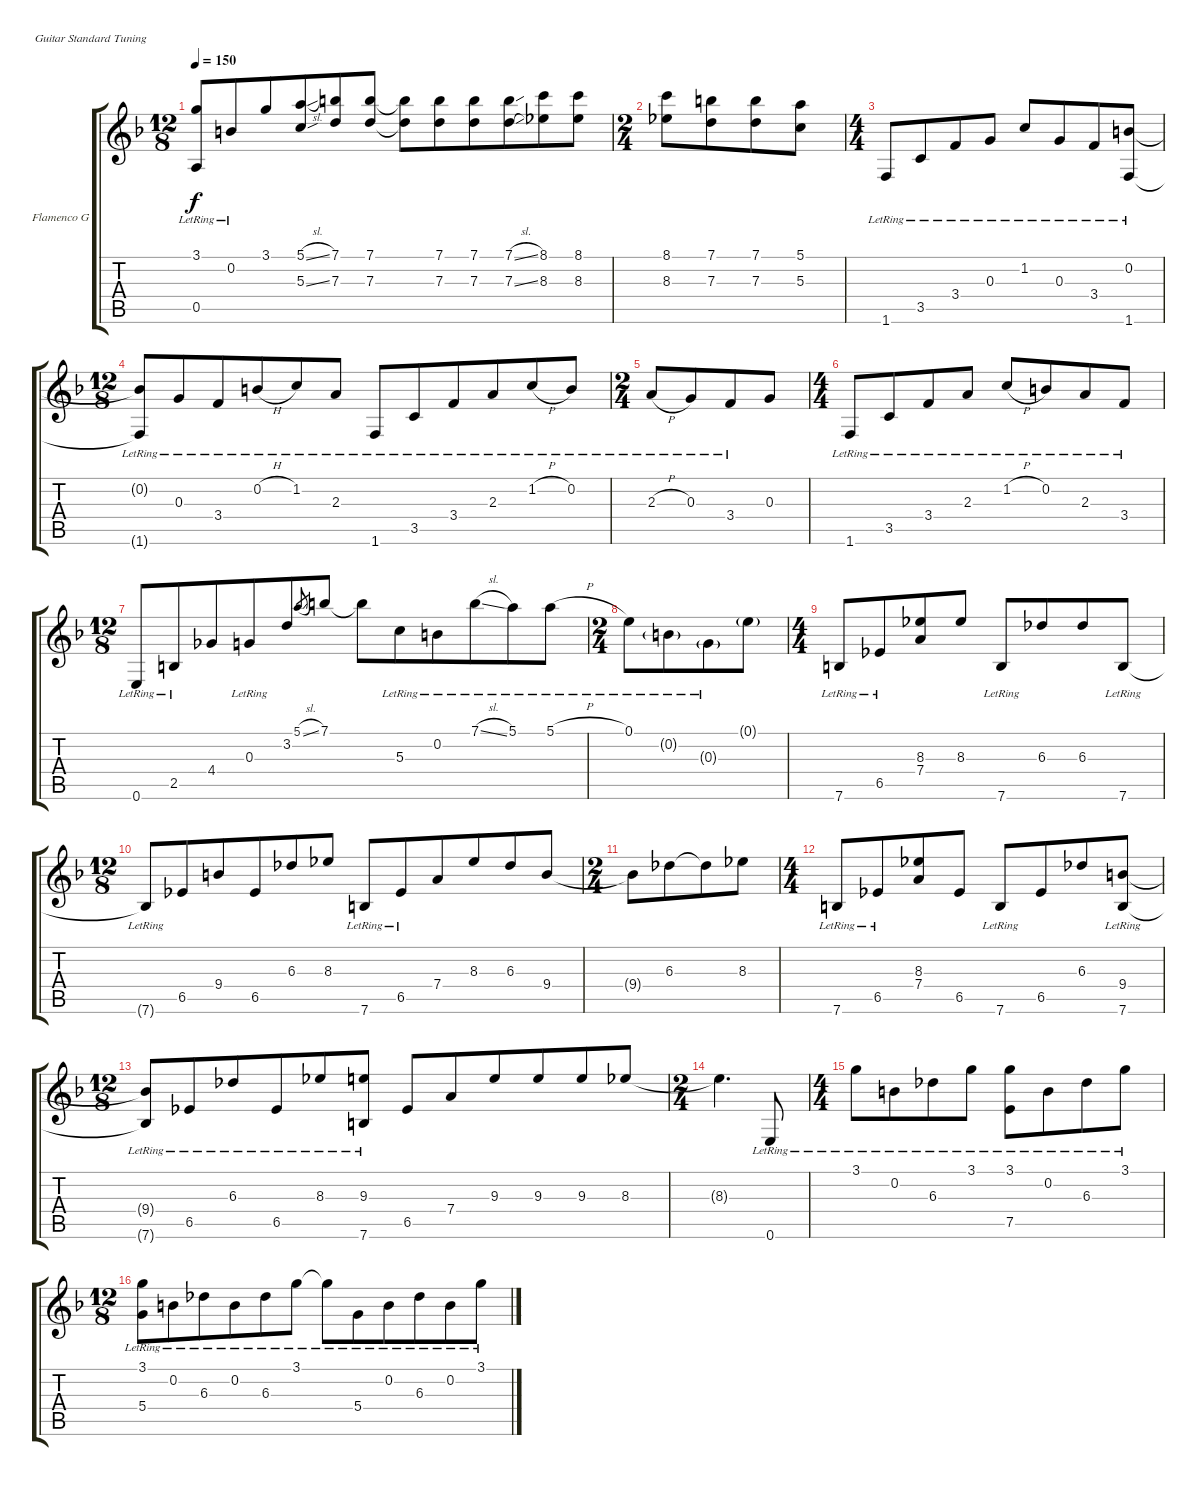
\defaultSystemsLayout 4
\bracketExtendMode groupsimilarinstruments
\firstSystemTrackNameOrientation horizontal
\otherSystemsTrackNameOrientation horizontal
\track ("Flamenco Guitar" "Flamenco G") {instrument acousticguitarnylon}
\staff {score tabs}
\tuning (E4 B3 G3 D3 A2 E2)
\ts (12 8)
\beaming (8 6 6)
\tempo 150
\clef g2
\ks f
(0.5{lr t} 3.1{lr t}).8{dy f} 0.2{lr}.8 3.1.8 (5.3{sl} 5.1{sl}).8 (7.3 7.1).8 (7.1 7.3).8 (7.3{t} 7.1{t}).8 (7.3 7.1).8 (7.1 7.3).8 (7.1{sl} 7.3{sl}).8 (8.3 8.1).8 (8.3 8.1).8 |
\ts (2 4)
\beaming (8 4)
(8.1 8.3).8 (7.3 7.1).8 (7.1 7.3).8 (5.3 5.1).8 |
\ts (4 4)
\beaming (8 4 4)
1.6{lr}.8 3.5{lr}.8 3.4{lr}.8 0.3{lr}.8 1.2{lr}.8 0.3{lr}.8 3.4{lr}.8 (1.6{lr} 0.2{lr}).8 |
\ts (12 8)
\beaming (8 6 6)
(1.6{lr t} 0.2{lr t}).8 0.3{lr}.8 3.4{lr}.8 0.2{h lr}.8 1.2{lr}.8 2.3{lr}.8 1.6{lr}.8 3.5{lr}.8 3.4{lr}.8 2.3{lr}.8 1.2{h lr}.8 0.2{lr}.8 |
\ts (2 4)
\beaming (8 4)
2.3{h lr}.8 0.3{lr}.8 3.4{lr}.8 0.3.8 |
\ts (4 4)
\beaming (8 4 4)
1.6{lr}.8 3.5{lr}.8 3.4{lr}.8 2.3{lr}.8 1.2{h lr}.8 0.2{lr}.8 2.3{lr}.8 3.4{lr}.8 |
\ts (12 8)
\beaming (8 6 6)
0.6{lr}.8 2.5{lr}.8 4.4.8 0.3{lr}.8 3.2.8 5.1{sl}.8{gr} 7.1.8 7.1{t}.8 5.3{lr}.8 0.2{lr}.8 7.1{sl lr}.8 5.1{lr}.8 5.1{h lr}.8 |
\ts (2 4)
\beaming (8 4)
0.1{lr}.8 0.2{g lr}.8 0.3{g lr}.8 0.1{g}.8 |
\ts (4 4)
\beaming (8 4 4)
7.6{lr}.8 6.5{lr}.8 (7.4 8.3).8 8.3.8 7.6{lr}.8 6.3.8 6.3.8 7.6{lr}.8 |
\ts (12 8)
\beaming (8 6 6)
7.6{lr t}.8 6.5.8 9.4.8 6.5.8 6.3.8 8.3.8 7.6{lr}.8 6.5{lr}.8 7.4.8 8.3.8 6.3.8 9.4.8 |
\ts (2 4)
\beaming (8 4)
9.4{t}.8 6.3.8 6.3{t}.8 8.3.8 |
\ts (4 4)
\beaming (8 4 4)
\scale
0.347228 7.6{lr}.8 6.5{lr}.8 (7.4 8.3).8 6.5.8 7.6{lr}.8 6.5.8 6.3.8 (9.4 7.6{lr}).8 |
\ts (12 8)
\beaming (8 6 6)
\scale
0.509274 (9.4{t} 7.6{lr t}).8 6.5{lr}.8 6.3{lr}.8 6.5{lr}.8 8.3{lr}.8 (9.3 7.6{lr}).8 6.5.8 7.4.8 9.3.8 9.3.8 9.3.8 8.3.8 |
\ts (2 4)
\beaming (8 4)
\scale
0.143505 8.3{t}.4{d} 0.6{lr}.8 |
\ts (4 4)
\beaming (8 4 4)
3.1{lr}.8 0.2{lr}.8 6.3{lr}.8 3.1{lr}.8 (3.1{lr} 7.5{lr}).8 0.2{lr}.8 6.3{lr}.8 3.1{lr}.8 |
\ts (12 8)
\beaming (8 6 6)
(3.1{lr} 5.4{lr}).8 0.2{lr}.8 6.3{lr}.8 0.2{lr}.8 6.3{lr}.8 3.1{lr}.8 3.1{lr t}.8 5.4{lr}.8 0.2{lr}.8 6.3{lr}.8 0.2{lr}.8 3.1{lr}.8
